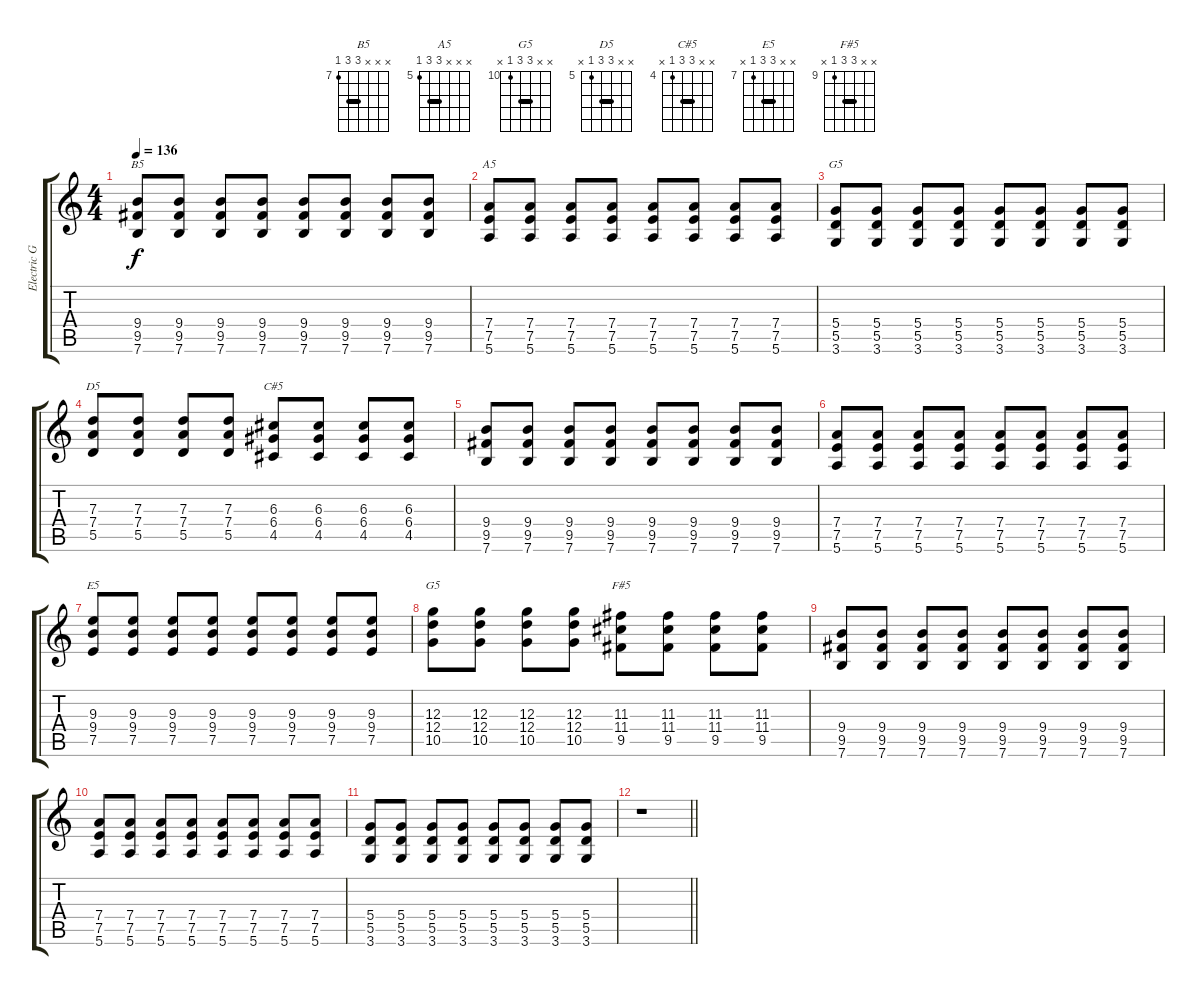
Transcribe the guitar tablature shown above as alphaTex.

\track ("Electric Guitar" "Electric G") {instrument electricguitarclean}
\staff {score tabs}
\tuning (E4 B3 G3 D3 A2 E2) {hide}
\chord ("B5" x x x 9 9 7) {firstfret 7 barre 9}
\chord ("A5" x x x 7 7 5) {firstfret 5 barre 7}
\chord ("G5" x x x 5 5 3) {barre 5}
\chord ("D5" x x 7 7 5 x) {firstfret 5 barre 7}
\chord ("C#5" x x 6 6 4 x) {firstfret 4 barre 6}
\chord ("E5" x x 9 9 7 x) {firstfret 7 barre 9}
\chord ("G5" x x 12 12 10 x) {firstfret 10 barre 12}
\chord ("F#5" x x 11 11 9 x) {firstfret 9 barre 11}
\ts (4 4)
\tempo 136
\clef g2
\ks c
(9.4 9.5 7.6).8{ch "B5" dy f} (9.4 9.5 7.6).8 (9.4 9.5 7.6).8 (9.4 9.5 7.6).8 (9.4 9.5 7.6).8 (9.4 9.5 7.6).8 (9.4 9.5 7.6).8 (9.4 9.5 7.6).8 |
(7.4 7.5 5.6).8{ch "A5"} (7.4 7.5 5.6).8 (7.4 7.5 5.6).8 (7.4 7.5 5.6).8 (7.4 7.5 5.6).8 (7.4 7.5 5.6).8 (7.4 7.5 5.6).8 (7.4 7.5 5.6).8 |
(5.4 5.5 3.6).8{ch "G5"} (5.4 5.5 3.6).8 (5.4 5.5 3.6).8 (5.4 5.5 3.6).8 (5.4 5.5 3.6).8 (5.4 5.5 3.6).8 (5.4 5.5 3.6).8 (5.4 5.5 3.6).8 |
(7.3 7.4 5.5).8{ch "D5"} (7.3 7.4 5.5).8 (7.3 7.4 5.5).8 (7.3 7.4 5.5).8 (6.3 6.4 4.5).8{ch "C#5"} (6.3 6.4 4.5).8 (6.3 6.4 4.5).8 (6.3 6.4 4.5).8 |
(9.4 9.5 7.6).8 (9.4 9.5 7.6).8 (9.4 9.5 7.6).8 (9.4 9.5 7.6).8 (9.4 9.5 7.6).8 (9.4 9.5 7.6).8 (9.4 9.5 7.6).8 (9.4 9.5 7.6).8 |
(7.4 7.5 5.6).8 (7.4 7.5 5.6).8 (7.4 7.5 5.6).8 (7.4 7.5 5.6).8 (7.4 7.5 5.6).8 (7.4 7.5 5.6).8 (7.4 7.5 5.6).8 (7.4 7.5 5.6).8 |
(9.3 9.4 7.5).8{ch "E5"} (9.3 9.4 7.5).8 (9.3 9.4 7.5).8 (9.3 9.4 7.5).8 (9.3 9.4 7.5).8 (9.3 9.4 7.5).8 (9.3 9.4 7.5).8 (9.3 9.4 7.5).8 |
(12.3 12.4 10.5).8{ch "G5"} (12.3 12.4 10.5).8 (12.3 12.4 10.5).8 (12.3 12.4 10.5).8 (11.3 11.4 9.5).8{ch "F#5"} (11.3 11.4 9.5).8 (11.3 11.4 9.5).8 (11.3 11.4 9.5).8 |
(9.4 9.5 7.6).8 (9.4 9.5 7.6).8 (9.4 9.5 7.6).8 (9.4 9.5 7.6).8 (9.4 9.5 7.6).8 (9.4 9.5 7.6).8 (9.4 9.5 7.6).8 (9.4 9.5 7.6).8 |
(7.4 7.5 5.6).8 (7.4 7.5 5.6).8 (7.4 7.5 5.6).8 (7.4 7.5 5.6).8 (7.4 7.5 5.6).8 (7.4 7.5 5.6).8 (7.4 7.5 5.6).8 (7.4 7.5 5.6).8 |
(5.4 5.5 3.6).8 (5.4 5.5 3.6).8 (5.4 5.5 3.6).8 (5.4 5.5 3.6).8 (5.4 5.5 3.6).8 (5.4 5.5 3.6).8 (5.4 5.5 3.6).8 (5.4 5.5 3.6).8 |
\barLineRight lightlight
r.1
